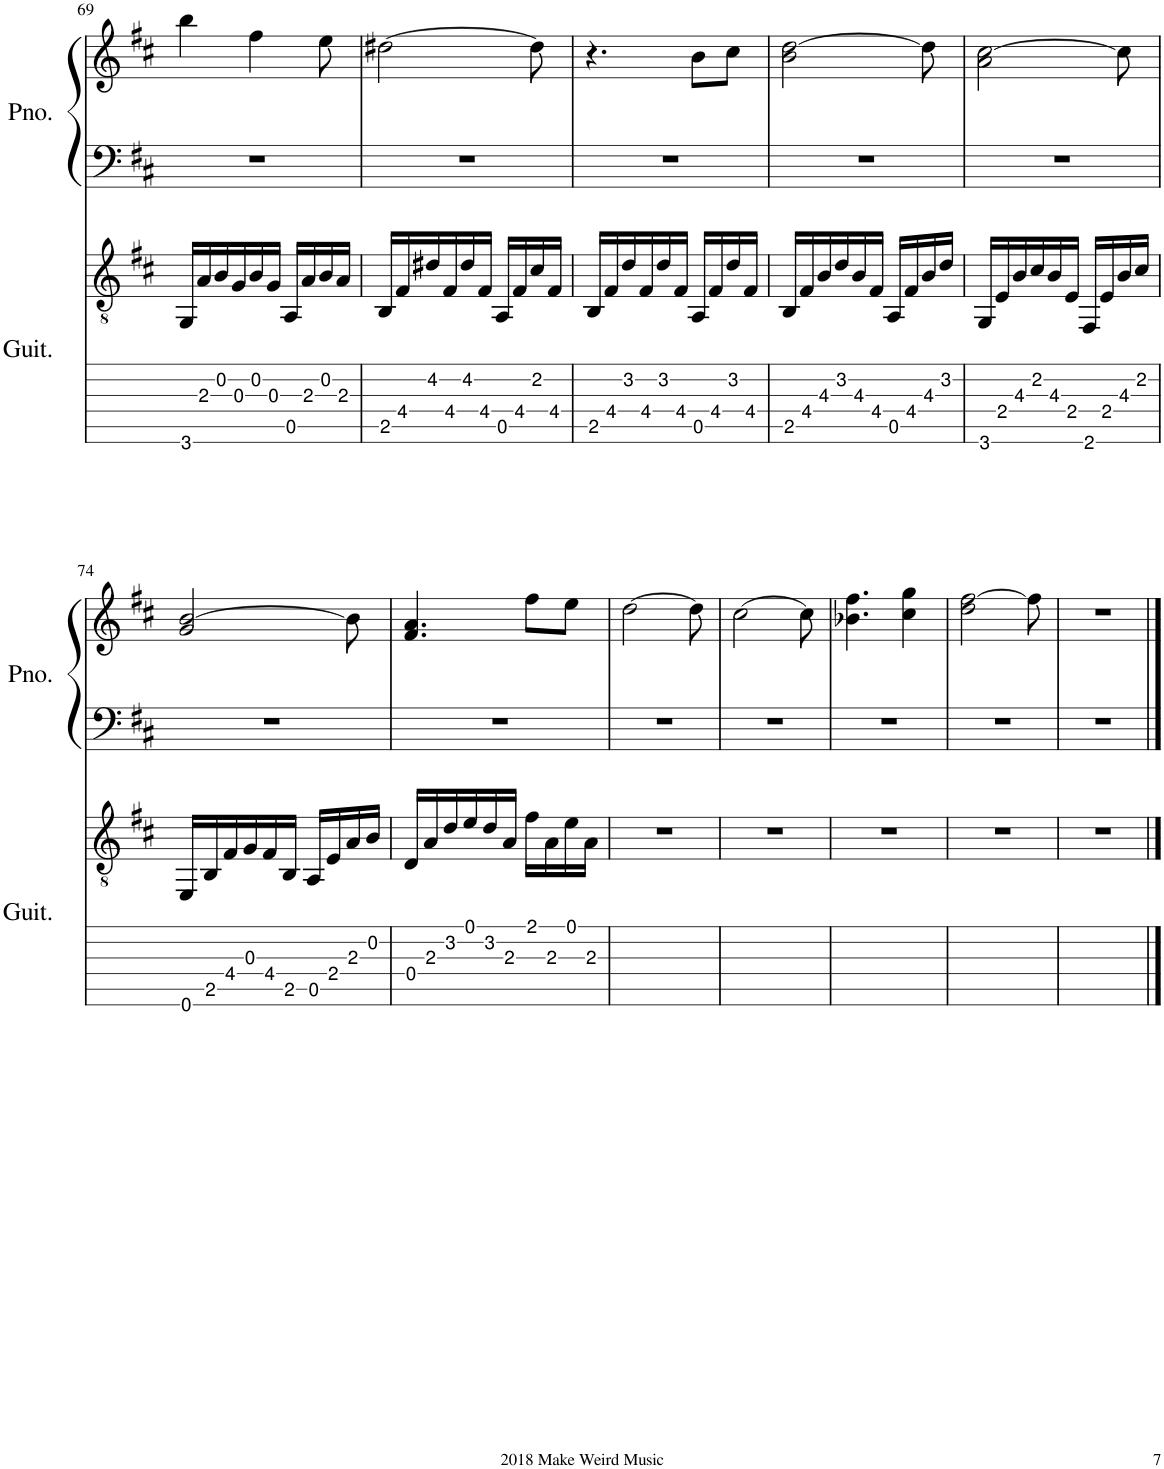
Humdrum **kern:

**kern	**kern	**kern	**kern
*part2	*part2	*part1	*part1
*staff4	*staff3	*staff2	*staff1
*I"Classical Guitar	*	*I"Piano	*
*I'Guit.	*	*I'Pno.	*
!!LO:PB:g=z
*	*clefGv2	*clefF4	*clefG2
*k[f#c#]	*k[f#c#]	*k[f#c#]	*k[f#c#]
*M5/8	*M5/8	*M5/8	*M5/8
=69	=69	=69	=69
16GGLL	16GG/LL	8%5r	4bb\
16A	16A/	.	.
16B	16B/	.	.
16GJJ	16G/	.	.
16BLL	16B/	.	4ff#\
16G	16G/JJ	.	.
16AA	16AA/LL	.	.
16A	16A/	.	.
16B	16B/	.	8ee\
16AJJ	16A/JJ	.	.
=70	=70	=70	=70
16BBLL	16BB/LL	8%5r	[2dd#X\
16F#	16F#/	.	.
16d#X	16d#X/	.	.
16F#JJ	16F#/	.	.
16d#LL	16d#/	.	.
16F#	16F#/JJ	.	.
16AA	16AA/LL	.	.
16F#	16F#/	.	.
16c#	16c#/	.	8dd#\]
16F#JJ	16F#/JJ	.	.
=71	=71	=71	=71
16BBLL	16BB/LL	8%5r	4.r
16F#	16F#/	.	.
16d	16d/	.	.
16F#JJ	16F#/	.	.
16dLL	16d/	.	.
16F#	16F#/JJ	.	.
16AA	16AA/LL	.	8b\L
16F#	16F#/	.	.
16d	16d/	.	8cc#\J
16F#JJ	16F#/JJ	.	.
=72	=72	=72	=72
16BBLL	16BB/LL	8%5r	2b\ [2dd\
16F#	16F#/	.	.
16B	16B/	.	.
16dJJ	16d/	.	.
16BLL	16B/	.	.
16F#	16F#/JJ	.	.
16AA	16AA/LL	.	.
16F#	16F#/	.	.
16B	16B/	.	8dd\]
16dJJ	16d/JJ	.	.
=73	=73	=73	=73
16GGLL	16GG/LL	8%5r	2a\ [2cc#\
16E	16E/	.	.
16B	16B/	.	.
16c#JJ	16c#/	.	.
16BLL	16B/	.	.
16E	16E/JJ	.	.
16FF#	16FF#/LL	.	.
16E	16E/	.	.
16B	16B/	.	8cc#\]
16c#JJ	16c#/JJ	.	.
!!LO:LB:g=z
=74	=74	=74	=74
16EELL	16EE/LL	8%5r	2g/ [2b/
16BB	16BB/	.	.
16F#	16F#/	.	.
16GJJ	16G/	.	.
16F#LL	16F#/	.	.
16BB	16BB/JJ	.	.
16AA	16AA/LL	.	.
16E	16E/	.	.
16A	16A/	.	8b\]
16BJJ	16B/JJ	.	.
=75	=75	=75	=75
16DLL	16D/LL	8%5r	4.f#/ 4.a/
16A	16A/	.	.
16d	16d/	.	.
16eJJ	16e/	.	.
16dLL	16d/	.	.
16A	16A/JJ	.	.
16f#	16f#\LL	.	8ff#\L
16A	16A\	.	.
16e	16e\	.	8ee\J
16AJJ	16A\JJ	.	.
=76	=76	=76	=76
8%5r	8%5r	8%5r	[2dd\
.	.	.	8dd\]
=77	=77	=77	=77
8%5r	8%5r	8%5r	[2cc#\
.	.	.	8cc#\]
=78	=78	=78	=78
8%5r	8%5r	8%5r	4.b-X\ 4.ff#\
.	.	.	4cc#\ 4gg\
=79	=79	=79	=79
8%5r	8%5r	8%5r	2dd\ [2ff#\
.	.	.	8ff#\]
=80	=80	=80	=80
8%5r	8%5r	8%5r	8%5r
==	==	==	==
*-	*-	*-	*-
